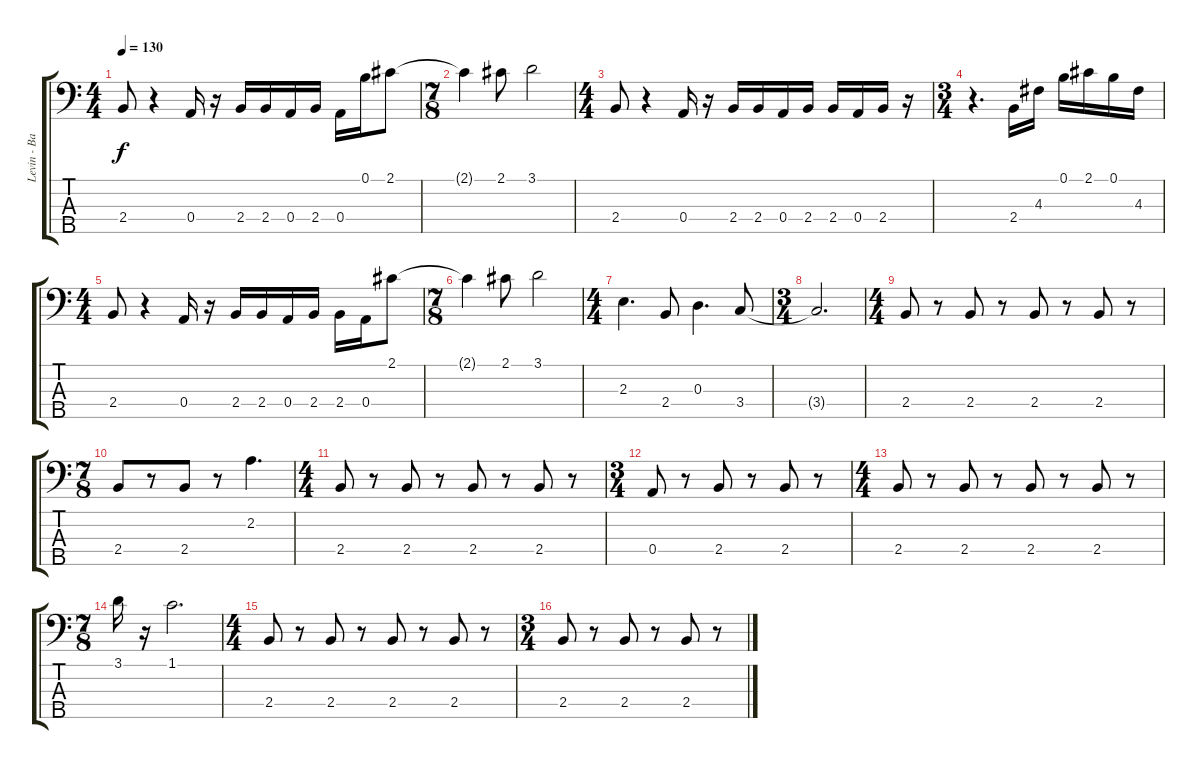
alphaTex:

\track ("Levin - Bass" "Levin - Ba") {instrument electricbassfinger}
\staff {score tabs}
\tuning (B2 G2 D2 A1 E1) {hide}
\ts (4 4)
\tempo 130
\clef f4
\ks c
2.4.8{dy f} r.4 0.4.16 r.16 2.4.16 2.4.16 0.4.16 2.4.16 0.4.16 0.1.16 2.1.8 |
\ts (7 8)
2.1{t}.4 2.1.8 3.1.2 |
\ts (4 4)
2.4.8 r.4 0.4.16 r.16 2.4.16 2.4.16 0.4.16 2.4.16 2.4.16 0.4.16 2.4.16 r.16 |
\ts (3 4)
r.4{d} 2.4.16 4.3.16 0.1.16 2.1.16 0.1.16 4.3.16 |
\ts (4 4)
2.4.8 r.4 0.4.16 r.16 2.4.16 2.4.16 0.4.16 2.4.16 2.4.16 0.4.16 2.1.8 |
\ts (7 8)
2.1{t}.4 2.1.8 3.1.2 |
\ts (4 4)
2.3.4{d} 2.4.8 0.3.4{d} 3.4.8 |
\ts (3 4)
3.4{t}.2{d} |
\ts (4 4)
2.4.8 r.8 2.4.8 r.8 2.4.8 r.8 2.4.8 r.8 |
\ts (7 8)
2.4.8 r.8 2.4.8 r.8 2.2.4{d} |
\ts (4 4)
2.4.8 r.8 2.4.8 r.8 2.4.8 r.8 2.4.8 r.8 |
\ts (3 4)
0.4.8 r.8 2.4.8 r.8 2.4.8 r.8 |
\ts (4 4)
2.4.8 r.8 2.4.8 r.8 2.4.8 r.8 2.4.8 r.8 |
\ts (7 8)
3.1.16 r.16 1.1.2{d} |
\ts (4 4)
2.4.8 r.8 2.4.8 r.8 2.4.8 r.8 2.4.8 r.8 |
\ts (3 4)
2.4.8 r.8 2.4.8 r.8 2.4.8 r.8
